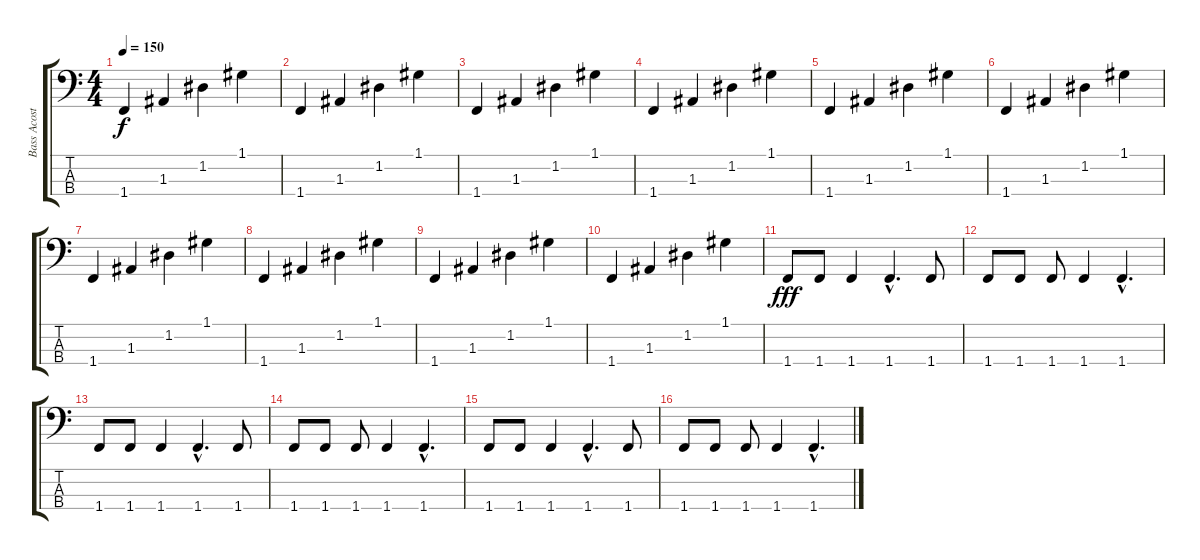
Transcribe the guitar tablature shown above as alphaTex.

\track ("Bass Acostic" "Bass Acost") {instrument acousticbass}
\staff {score tabs}
\tuning (G2 D2 A1 E1) {hide}
\ts (4 4)
\tempo 150
\clef f4
\ks c
1.4.4{dy f} 1.3.4 1.2.4 1.1.4 |
1.4.4 1.3.4 1.2.4 1.1.4 |
1.4.4 1.3.4 1.2.4 1.1.4 |
1.4.4 1.3.4 1.2.4 1.1.4 |
1.4.4 1.3.4 1.2.4 1.1.4 |
1.4.4 1.3.4 1.2.4 1.1.4 |
1.4.4 1.3.4 1.2.4 1.1.4 |
1.4.4 1.3.4 1.2.4 1.1.4 |
1.4.4 1.3.4 1.2.4 1.1.4 |
1.4.4 1.3.4 1.2.4 1.1.4 |
1.4.8{dy fff} 1.4.8 1.4.4 1.4{hac}.4{d} 1.4.8 |
1.4.8 1.4.8 1.4.8 1.4.4 1.4{hac}.4{d} |
1.4.8 1.4.8 1.4.4 1.4{hac}.4{d} 1.4.8 |
1.4.8 1.4.8 1.4.8 1.4.4 1.4{hac}.4{d} |
1.4.8 1.4.8 1.4.4 1.4{hac}.4{d} 1.4.8 |
1.4.8 1.4.8 1.4.8 1.4.4 1.4{hac}.4{d}
